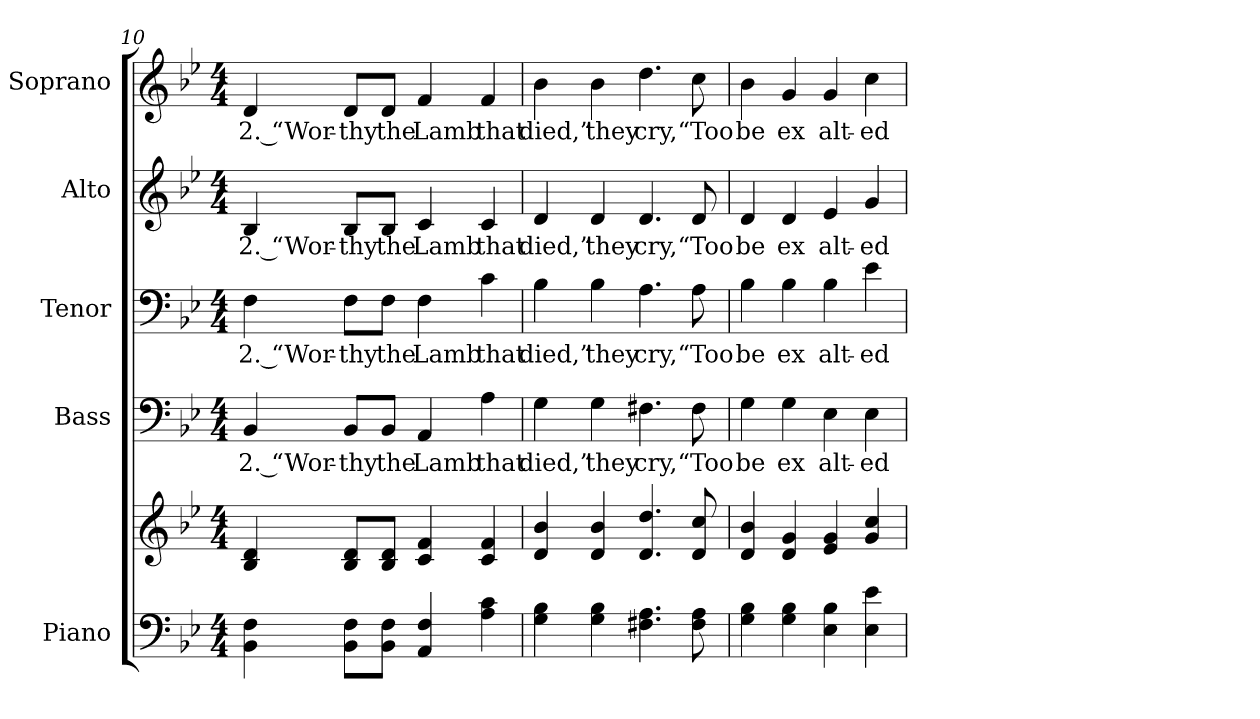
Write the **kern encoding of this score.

**kern	**kern	**kern	**text	**kern	**text	**kern	**text	**kern	**text
*part5	*part5	*part4	*part4	*part3	*part3	*part2	*part2	*part1	*part1
*staff6	*staff5	*staff4	*staff4	*staff3	*staff3	*staff2	*staff2	*staff1	*staff1
*I"Piano	*	*I"Bass	*	*I"Tenor	*	*I"Alto	*	*I"Soprano	*
*I'Pno.	*	*I'B.	*	*I'T.	*	*I'A.	*	*I'S.	*
*clefF4	*clefG2	*clefF4	*	*clefF4	*	*clefG2	*	*clefG2	*
*k[b-e-]	*k[b-e-]	*k[b-e-]	*	*k[b-e-]	*	*k[b-e-]	*	*k[b-e-]	*
*B-:	*B-:	*B-:	*	*B-:	*	*B-:	*	*B-:	*
*M4/4	*M4/4	*M4/4	*	*M4/4	*	*M4/4	*	*M4/4	*
=10	=10	=10	=10	=10	=10	=10	=10	=10	=10
!	!	!	!LO:LY:b:color=#000000	!	!	!	!	!	!
!	!	!	!	!	!LO:LY:b:color=#000000	!	!	!	!
!	!	!	!	!	!	!	!LO:LY:b:color=#000000	!	!
!	!	!	!	!	!	!	!	!	!LO:LY:b:color=#000000
4BB-i\ 4Fi	4B-i/ 4di	4BB-i/	2. “Wor-	4Fi\	2. “Wor-	4B-i/	2. “Wor-	4di/	2. “Wor-
!	!	!	!LO:LY:b:color=#000000	!	!	!	!	!	!
!	!	!	!	!	!LO:LY:b:color=#000000	!	!	!	!
!	!	!	!	!	!	!	!LO:LY:b:color=#000000	!	!
!	!	!	!	!	!	!	!	!	!LO:LY:b:color=#000000
8BB-i\ 8Fi\L	8B-i/ 8di/L	8BB-i/L	-thy	8Fi\L	-thy	8B-i/L	-thy	8di/L	-thy
!	!	!	!LO:LY:b:color=#000000	!	!	!	!	!	!
!	!	!	!	!	!LO:LY:b:color=#000000	!	!	!	!
!	!	!	!	!	!	!	!LO:LY:b:color=#000000	!	!
!	!	!	!	!	!	!	!	!	!LO:LY:b:color=#000000
8BB-i\ 8Fi\J	8B-i/ 8di/J	8BB-i/J	the	8Fi\J	the	8B-i/J	the	8di/J	the
!	!	!	!LO:LY:b:color=#000000	!	!	!	!	!	!
!	!	!	!	!	!LO:LY:b:color=#000000	!	!	!	!
!	!	!	!	!	!	!	!LO:LY:b:color=#000000	!	!
!	!	!	!	!	!	!	!	!	!LO:LY:b:color=#000000
4AAi/ 4Fi	4ci/ 4fi	4AAi/	Lamb	4Fi\	Lamb	4ci/	Lamb	4fi/	Lamb
!	!	!	!LO:LY:b:color=#000000	!	!	!	!	!	!
!	!	!	!	!	!LO:LY:b:color=#000000	!	!	!	!
!	!	!	!	!	!	!	!LO:LY:b:color=#000000	!	!
!	!	!	!	!	!	!	!	!	!LO:LY:b:color=#000000
4Ai\ 4ci	4ci/ 4fi	4Ai\	that	4ci\	that	4ci/	that	4fi/	that
!!LO:LB:g=z
=11	=11	=11	=11	=11	=11	=11	=11	=11	=11
!	!	!	!LO:LY:b:color=#000000	!	!	!	!	!	!
!	!	!	!	!	!LO:LY:b:color=#000000	!	!	!	!
!	!	!	!	!	!	!	!LO:LY:b:color=#000000	!	!
!	!	!	!	!	!	!	!	!	!LO:LY:b:color=#000000
4Gi\ 4B-i	4di/ 4b-i	4Gi\	died,”	4B-i\	died,”	4di/	died,”	4b-i\	died,”
!	!	!	!LO:LY:b:color=#000000	!	!	!	!	!	!
!	!	!	!	!	!LO:LY:b:color=#000000	!	!	!	!
!	!	!	!	!	!	!	!LO:LY:b:color=#000000	!	!
!	!	!	!	!	!	!	!	!	!LO:LY:b:color=#000000
4Gi\ 4B-i	4di/ 4b-i	4Gi\	they	4B-i\	they	4di/	they	4b-i\	they
!	!	!	!LO:LY:b:color=#000000	!	!	!	!	!	!
!	!	!	!	!	!LO:LY:b:color=#000000	!	!	!	!
!	!	!	!	!	!	!	!LO:LY:b:color=#000000	!	!
!	!	!	!	!	!	!	!	!	!LO:LY:b:color=#000000
4.F#Xi\ 4.Ai	4.di/ 4.ddi	4.F#Xi\	cry,	4.Ai\	cry,	4.di/	cry,	4.ddi\	cry,
!	!	!	!LO:LY:b:color=#000000	!	!	!	!	!	!
!	!	!	!	!	!LO:LY:b:color=#000000	!	!	!	!
!	!	!	!	!	!	!	!LO:LY:b:color=#000000	!	!
!	!	!	!	!	!	!	!	!	!LO:LY:b:color=#000000
8F#i\ 8Ai	8di/ 8cci	8F#i\	“Too	8Ai\	“Too	8di/	“Too	8cci\	“Too
=12	=12	=12	=12	=12	=12	=12	=12	=12	=12
!	!	!	!LO:LY:b:color=#000000	!	!	!	!	!	!
!	!	!	!	!	!LO:LY:b:color=#000000	!	!	!	!
!	!	!	!	!	!	!	!LO:LY:b:color=#000000	!	!
!	!	!	!	!	!	!	!	!	!LO:LY:b:color=#000000
4Gi\ 4B-i	4di/ 4b-i	4Gi\	be	4B-i\	be	4di/	be	4b-i\	be
!	!	!	!LO:LY:b:color=#000000	!	!	!	!	!	!
!	!	!	!	!	!LO:LY:b:color=#000000	!	!	!	!
!	!	!	!	!	!	!	!LO:LY:b:color=#000000	!	!
!	!	!	!	!	!	!	!	!	!LO:LY:b:color=#000000
4Gi\ 4B-i	4di/ 4gi	4Gi\	ex	4B-i\	ex	4di/	ex	4gi/	ex
!	!	!	!LO:LY:b:color=#000000	!	!	!	!	!	!
!	!	!	!	!	!LO:LY:b:color=#000000	!	!	!	!
!	!	!	!	!	!	!	!LO:LY:b:color=#000000	!	!
!	!	!	!	!	!	!	!	!	!LO:LY:b:color=#000000
4E-i\ 4B-i	4e-i/ 4gi	4E-i\	alt-	4B-i\	alt-	4e-i/	alt-	4gi/	alt-
!	!	!	!LO:LY:b:color=#000000	!	!	!	!	!	!
!	!	!	!	!	!LO:LY:b:color=#000000	!	!	!	!
!	!	!	!	!	!	!	!LO:LY:b:color=#000000	!	!
!	!	!	!	!	!	!	!	!	!LO:LY:b:color=#000000
4E-i\ 4e-i	4gi/ 4cci	4E-i\	-ed	4e-i\	-ed	4gi/	-ed	4cci\	-ed
=	=	=	=	=	=	=	=	=	=
*-	*-	*-	*-	*-	*-	*-	*-	*-	*-
